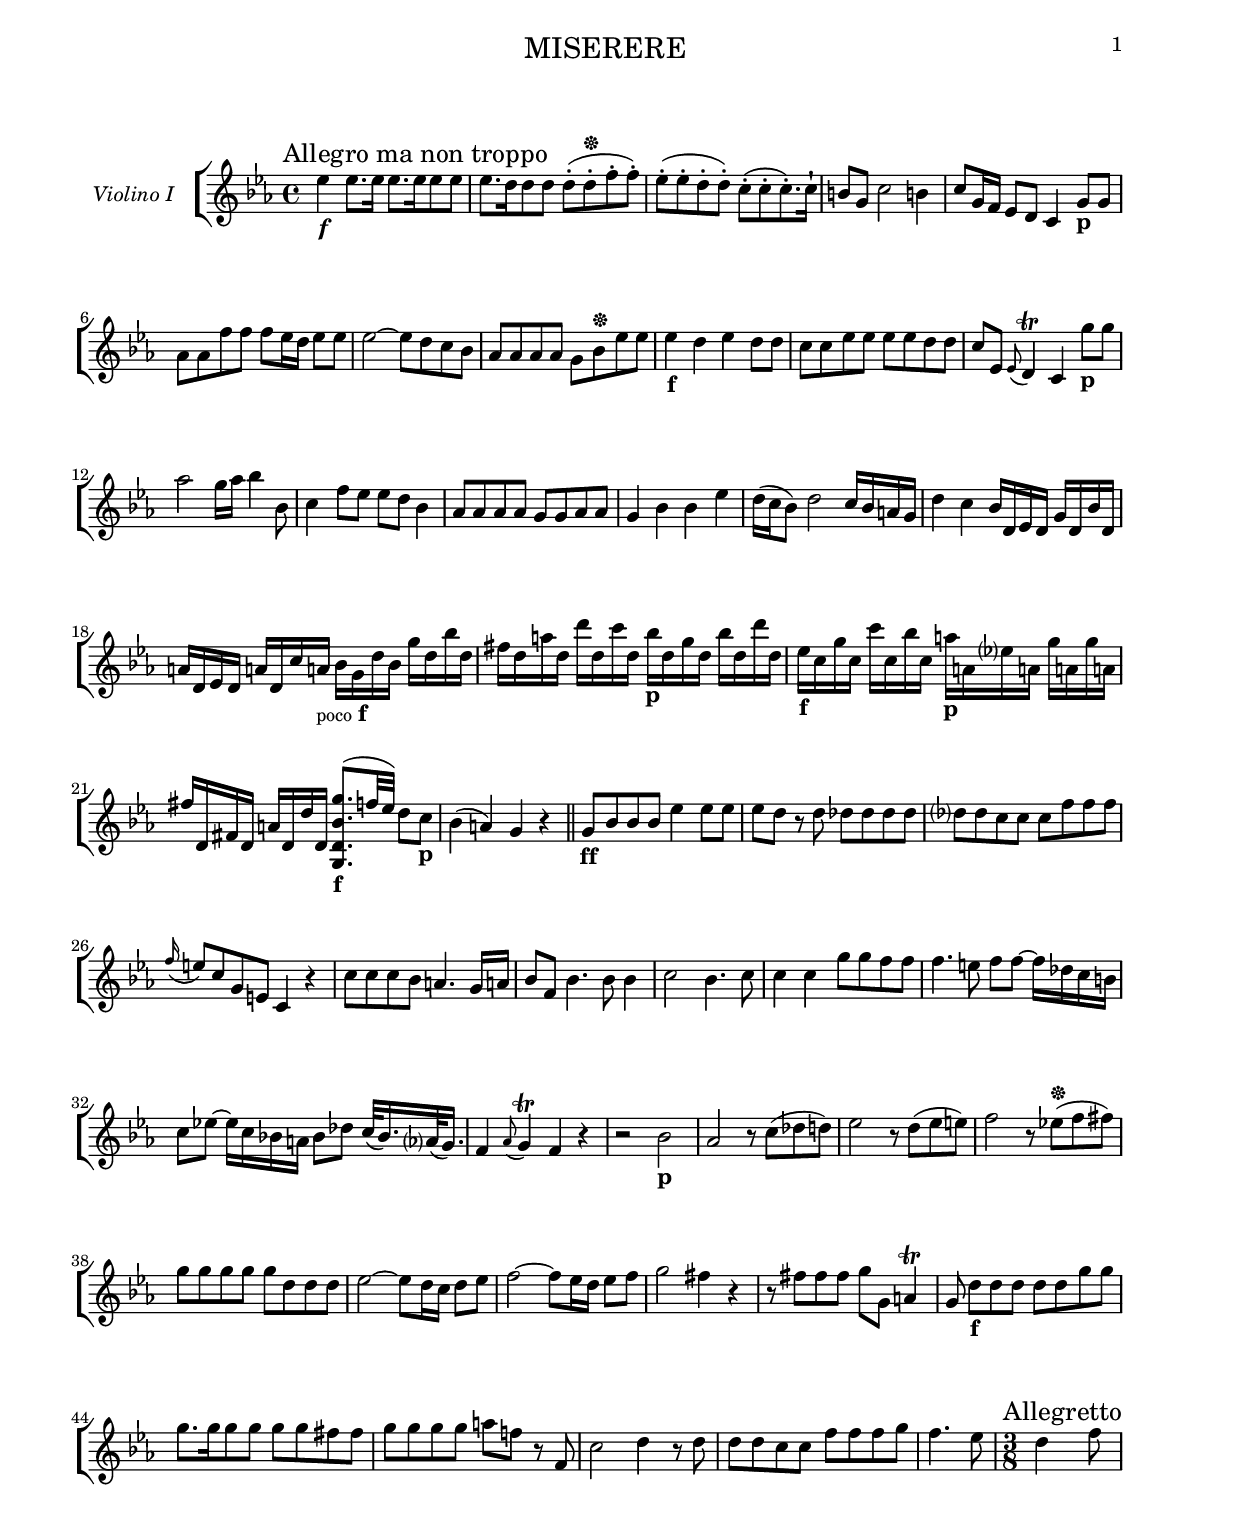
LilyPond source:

% (c) 2019 by Wolfgang Esser-Skala.
% This file is licensed under the Creative Commons Attribution-NonCommercial-ShareAlike 4.0 International License.
% To view a copy of this license, visit http://creativecommons.org/licenses/by-nc-sa/4.0/.

\version "2.18.0"

\include "../definitions.ly"

\paper {
	#(set-paper-size "a4" 'portrait)
	indent = 2\cm
	top-margin = 1.5\cm
	system-separator-markup = ##f
	system-system-spacing =
    #'((basic-distance . 17)
       (minimum-distance . 17)
       (padding . -100)
       (stretchability . 0))
	
	top-system-spacing =
    #'((basic-distance . 17)
       (minimum-distance . 17)
       (padding . -100)
       (stretchability . 0))
	
	top-markup-spacing =
    #'((basic-distance . 0)
       (minimum-distance . 0)
       (padding . -100)
       (stretchability . 0))
		
	markup-system-spacing =
    #'((basic-distance . 17)
       (minimum-distance . 17)
       (padding . -100)
       (stretchability . 0))
	
	last-bottom-spacing =
    #'((basic-distance . 0)
       (minimum-distance . 0)
       (padding . 0)
       (stretchability . 1.0e7))
	
	systems-per-page = #9
}

#(set-global-staff-size 17.82)

\book {
	\bookpart {
		\header {
			movement = "MISERERE"
		}
		\score {
			<<
				\new StaffGroup <<
					\new Staff \with { instrumentName = "Violino I" } {
						\MiserereAViolinoI
					}
				>>
			>>
		}
	}
	\bookpart {
		\paper { indent = 0\cm }
		\score {
			<<
				\new StaffGroup <<
					\new Staff {
						\set Score.barNumberVisibility = #all-bar-numbers-visible
						\bar ""
						\MiserereBViolinoI
					}
				>>
			>>
		}
	}
}